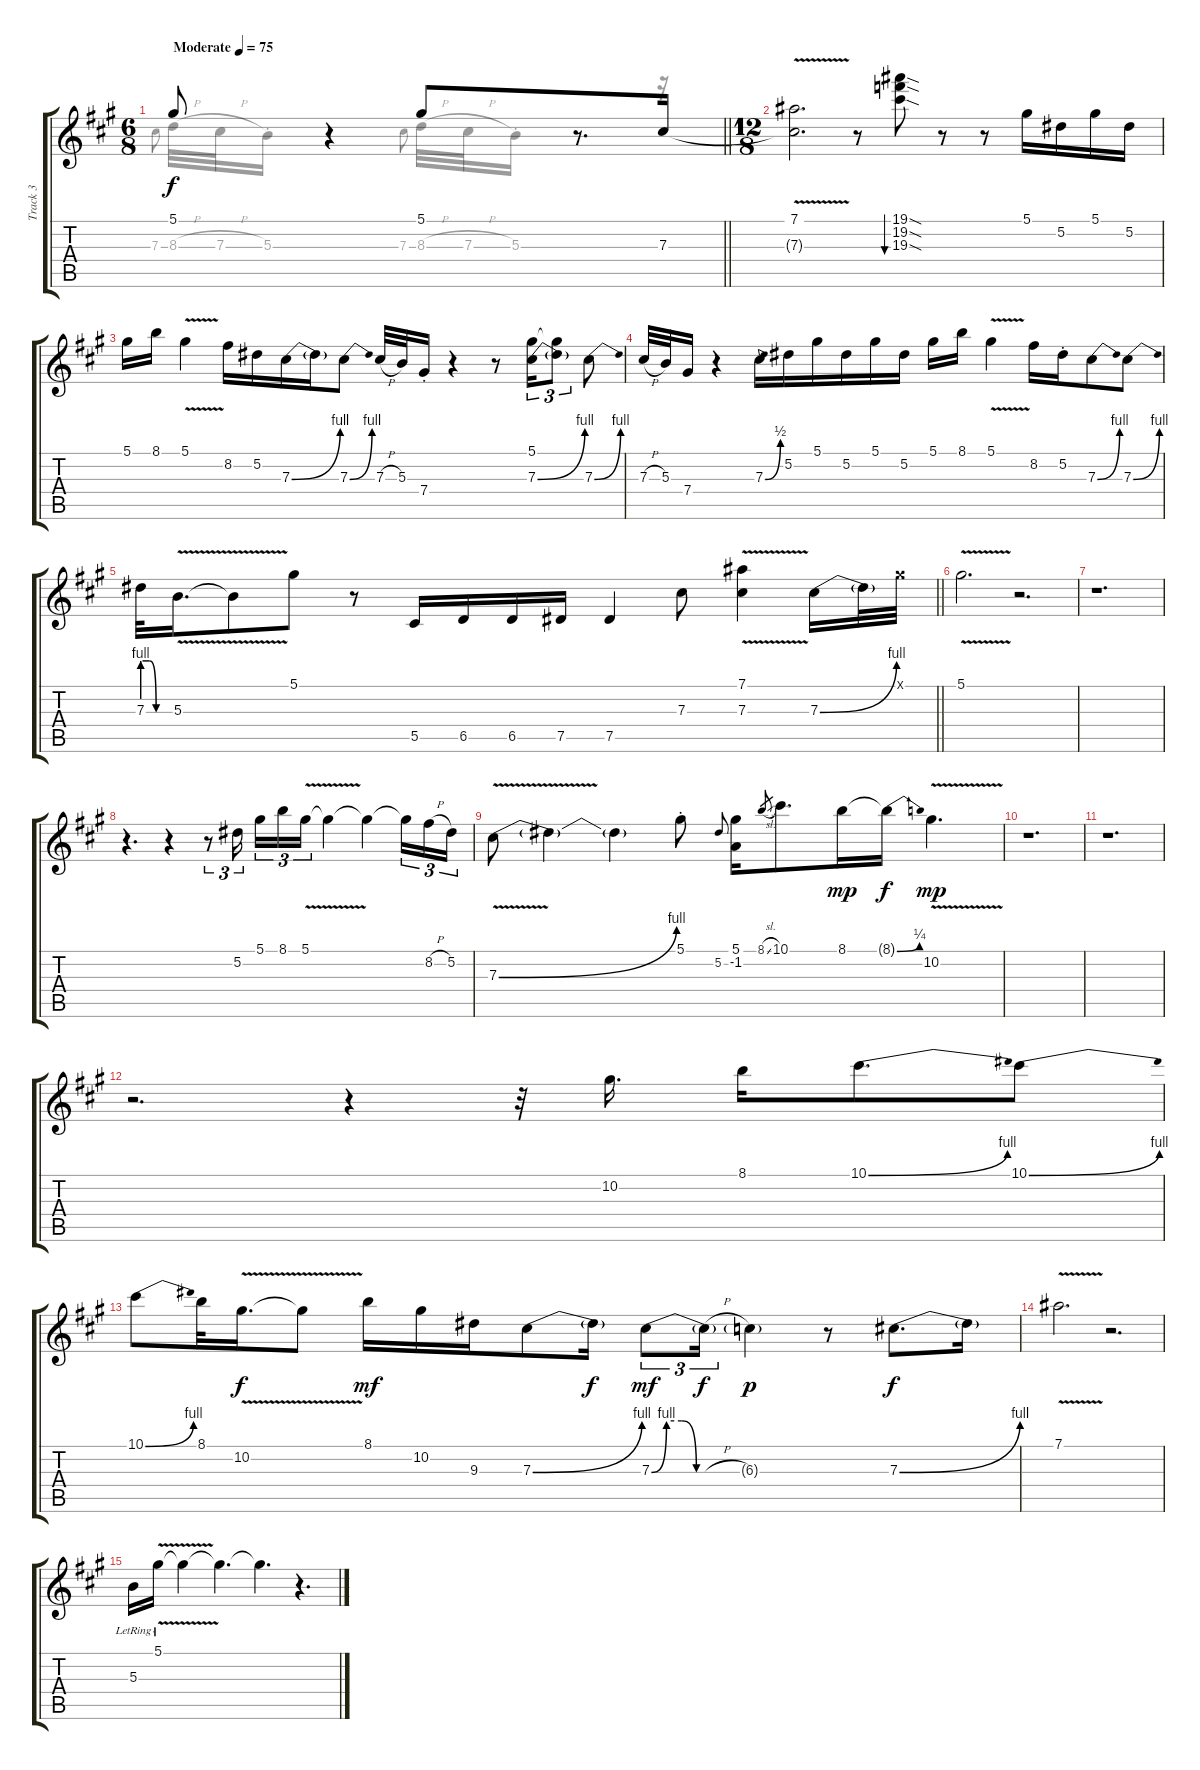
\track ("Track 3" "Track 3") {instrument electricguitarclean}
\staff {score tabs}
\tuning (Eb4 Bb3 Gb3 Db3 Ab2 Eb2) {hide}
\voice
\ts (6 8)
\tempo (75 "Moderate")
\clef g2
\barLineRight lightlight
\ks a
5.1.8{dy f instrument electricguitarclean} r.4 5.1.8 r.8{d} 7.3.16 |
\ts (12 8)
(7.1{v} 7.3{t}).2{d} r.8 (19.1{sod} 19.2{sod} 19.3{sod}).8{bu 120} r.8 r.8 5.1.16 5.2.16 5.1.16 5.2.16 |
5.1.16 8.1.16 5.1{v}.4 8.2.16 5.2.16 7.3{be (bend 0 0 60 4)}.16 7.3{t}.16 7.3{be (bend 0 0 60 4)}.8 7.3{h}.32 5.3.32 7.4{st}.16 r.4 r.8 (5.1 7.3{be (bend 0 0 60 4)}).16{tu (3 2)} (5.1{t} 7.3{t}).8{tu (3 2)} 7.3{be (bend 0 0 60 4)}.8 |
7.3{h}.32 5.3.32 7.4.16 r.4 7.3{be (bend 0 0 60 2)}.16 5.2.16 5.1.16 5.2.16 5.1.16 5.2.16 5.1.16 8.1.16 5.1{v}.4 8.2.16 5.2{st}.16 7.3{be (bend 0 0 60 4)}.8 7.3{be (bend 0 0 60 4)}.8 |
\barLineRight lightlight
7.3{be (custom 0 4 15 4 30 0 60 0)}.32 5.3{v}.16{d} 5.3{t}.8 5.1.8 r.8 5.5.16 6.5.16 6.5.16 7.5.16 7.5.4 7.3.8 (7.1{v} 7.3).4 7.3{be (bend 0 0 60 4)}.16 7.3{t}.32 5.1{x}.32 |
5.1{v}.2{d} r.2{d} |
r.1{d} |
r.4{d} r.4 r.8{tu (3 2)} 5.2.16{tu (3 2)} 5.1.16{tu (3 2)} 8.1.16{tu (3 2)} 5.1{v}.16{tu (3 2)} 5.1{t}.4 5.1{t}.4 5.1{t}.16{tu (3 2)} 8.2{h}.16{tu (3 2)} 5.2.16{tu (3 2)} |
7.3{be (bend 0 0 60 4) v}.8 7.3{t}.4 7.3{t}.4 5.1{st}.8 5.2.8{gr onbeat} (5.1 -1.2).16 8.1{sl}.8{gr} 10.1.8{d} 8.1.16{dy mp} 8.1{be (bend 0 0 60 1) t}.16{dy f} 10.2{v}.4{d dy mp} |
r.1{d} |
r.1{d} |
r.2{d} r.4 r.32 10.2.16{d} 8.1.16 10.1{be (bend 0 0 60 4)}.8{d} 10.1{be (bend 0 0 60 4)}.8 |
10.1{be (bend 0 0 60 4)}.8 8.1.32 10.2{v}.16{d dy f} 10.2{t}.8 8.1.16{dy mf} 10.2.16 9.3.16 7.3{be (bend 0 0 60 4)}.8 7.3{t}.16{dy f} 7.3{be (custom 0 0 10 4 20 4 30 0 60 0)}.8{tu (3 2) dy mf} 7.3{h t}.16{tu (3 2) dy f} 6.3{g}.4{dy p} r.8 7.3{be (bend 0 0 60 4)}.8{d dy f} 7.3{t}.16 |
7.1{v}.2{d} r.2{d} |
5.3{lr}.16 5.1{v lr}.16 5.1{t}.4 5.1{t}.4{d} 5.1{t}.4{d} r.4{d} |
\voice
\clef g2
\ottava regular
\simile none
\barLineRight lightlight
\ks a
7.3.8{gr onbeat dy f} 8.3{h}.32 7.3{h}.32 5.3{st}.16 r.4 7.3.8{gr onbeat} 8.3{h}.32 7.3{h}.32 5.3{st}.16 r.8{d} r.16 |
|
|
|
\barLineRight lightlight
|
|
|
|
|
|
|
|
|
|
|
